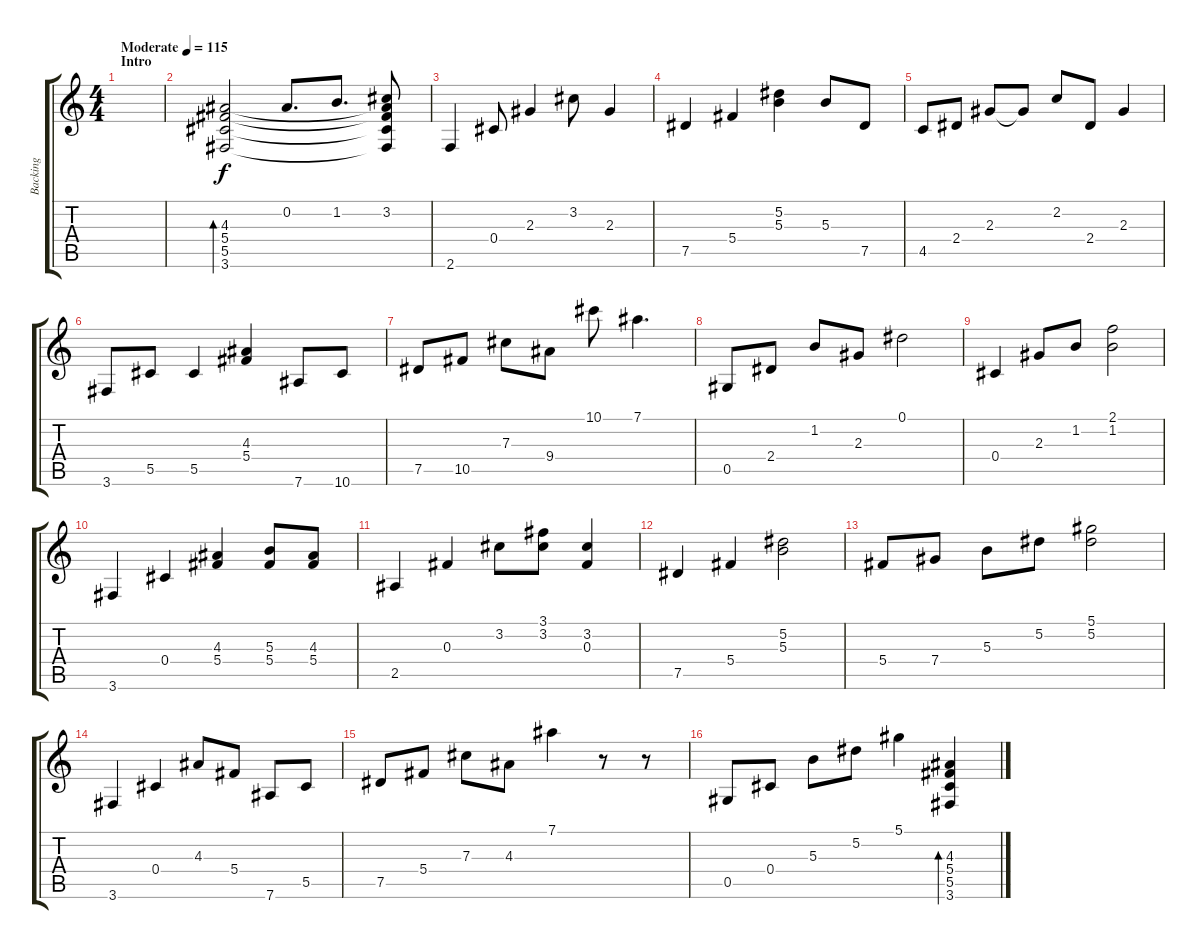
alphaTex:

\track ("Backing" "Backing") {instrument distortionguitar}
\staff {score tabs}
\tuning (Eb4 Bb3 Gb3 Db3 Ab2 Eb2) {hide}
\ts (4 4)
\section ("" "Intro")
\tempo (115 "Moderate")
\clef g2
\ks c
|
(4.3 5.4 5.5 3.6).2{bd 240} 0.2.8{d} 1.2.8{d} (3.2 4.3{t} 5.4{t} 5.5{t} 3.6{t}).8 |
2.6.4 0.4.8 2.3.4 3.2.8 2.3.4 |
7.5.4 5.4.4 (5.2 5.3).4 5.3.8 7.5.8 |
4.5.8 2.4.8 2.3.8 2.3{t}.8 2.2.8 2.4.8 2.3.4 |
3.6.8 5.5.8 5.5.4 (4.3 5.4).4 7.6.8 10.6.8 |
7.5.8 10.5.8 7.3.8 9.4.8 10.1.8 7.1.4{d} |
0.5.8 2.4.8 1.2.8 2.3.8 0.1.2 |
0.4.4 2.3.8 1.2.8 (2.1 1.2).2 |
3.6.4 0.4.4 (4.3 5.4).4 (5.3 5.4).8 (4.3 5.4).8 |
2.5.4 0.3.4 3.2.8 (3.1 3.2).8 (3.2 0.3).4 |
7.5.4 5.4.4 (5.2 5.3).2 |
5.4.8 7.4.8 5.3.8 5.2.8 (5.1 5.2).2 |
3.6.4 0.4.4 4.3.8 5.4.8 7.6.8 5.5.8 |
7.5.8 5.4.8 7.3.8 4.3.8 7.1.4 r.8 r.8 |
0.5.8 0.4.8 5.3.8 5.2.8 5.1.4 (4.3 5.4 5.5 3.6).4{bd 480}
